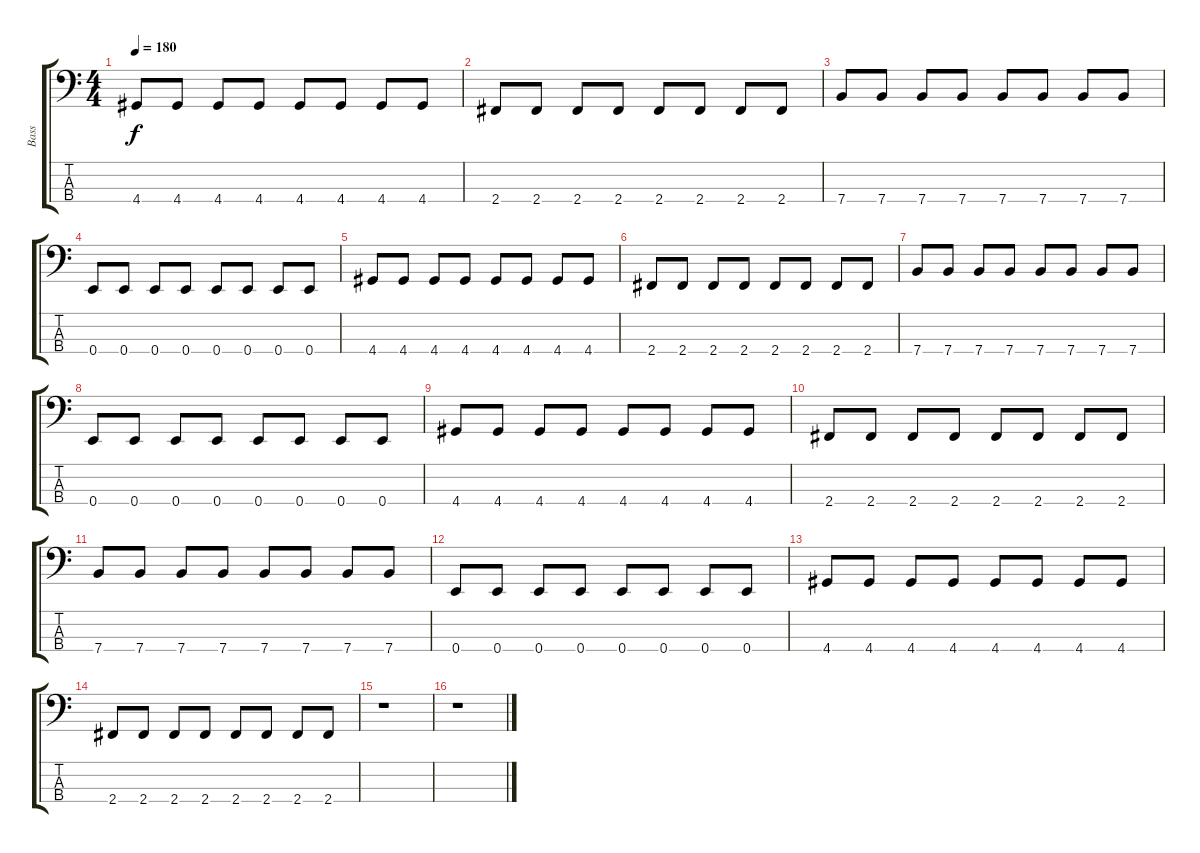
\track ("Bass" "Bass") {instrument electricbasspick}
\staff {score tabs}
\tuning (G2 D2 A1 E1) {hide}
\ts (4 4)
\tempo 180
\clef f4
\ks c
4.4.8{dy f} 4.4.8 4.4.8 4.4.8 4.4.8 4.4.8 4.4.8 4.4.8 |
2.4.8 2.4.8 2.4.8 2.4.8 2.4.8 2.4.8 2.4.8 2.4.8 |
7.4.8 7.4.8 7.4.8 7.4.8 7.4.8 7.4.8 7.4.8 7.4.8 |
0.4.8 0.4.8 0.4.8 0.4.8 0.4.8 0.4.8 0.4.8 0.4.8 |
4.4.8 4.4.8 4.4.8 4.4.8 4.4.8 4.4.8 4.4.8 4.4.8 |
2.4.8 2.4.8 2.4.8 2.4.8 2.4.8 2.4.8 2.4.8 2.4.8 |
7.4.8 7.4.8 7.4.8 7.4.8 7.4.8 7.4.8 7.4.8 7.4.8 |
0.4.8 0.4.8 0.4.8 0.4.8 0.4.8 0.4.8 0.4.8 0.4.8 |
4.4.8 4.4.8 4.4.8 4.4.8 4.4.8 4.4.8 4.4.8 4.4.8 |
2.4.8 2.4.8 2.4.8 2.4.8 2.4.8 2.4.8 2.4.8 2.4.8 |
7.4.8 7.4.8 7.4.8 7.4.8 7.4.8 7.4.8 7.4.8 7.4.8 |
0.4.8 0.4.8 0.4.8 0.4.8 0.4.8 0.4.8 0.4.8 0.4.8 |
4.4.8 4.4.8 4.4.8 4.4.8 4.4.8 4.4.8 4.4.8 4.4.8 |
2.4.8 2.4.8 2.4.8 2.4.8 2.4.8 2.4.8 2.4.8 2.4.8 |
r.1 |
r.1
